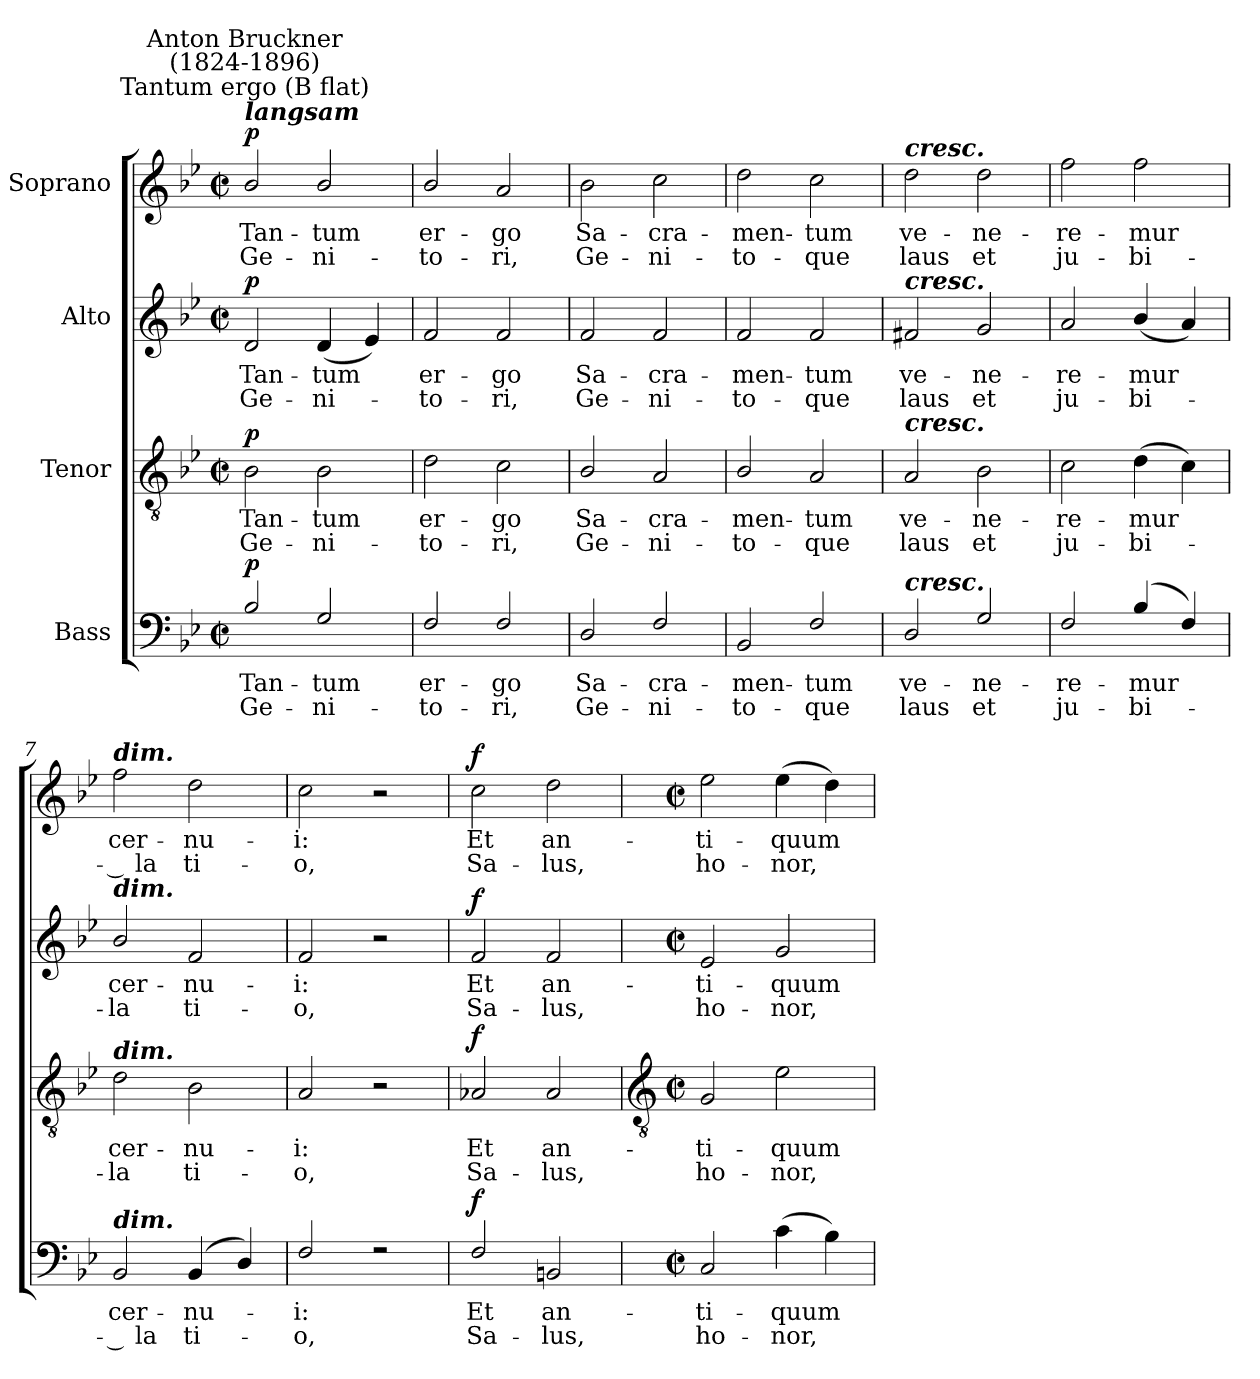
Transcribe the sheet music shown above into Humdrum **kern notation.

**kern	**text	**text	**dynam	**kern	**text	**text	**dynam	**kern	**text	**text	**dynam	**kern	**text	**text	**dynam
*part4	*part4	*part4	*part4	*part3	*part3	*part3	*part3	*part2	*part2	*part2	*part2	*part1	*part1	*part1	*part1
*staff4	*staff4	*staff4	*staff4	*staff3	*staff3	*staff3	*staff3	*staff2	*staff2	*staff2	*staff2	*staff1	*staff1	*staff1	*staff1
*I"Bass	*	*	*	*I"Tenor	*	*	*	*I"Alto	*	*	*	*I"Soprano	*	*	*
*clefF4	*	*	*	*clefGv2	*	*	*	*clefG2	*	*	*	*clefG2	*	*	*
*k[b-e-]	*	*	*	*k[b-e-]	*	*	*	*k[b-e-]	*	*	*	*k[b-e-]	*	*	*
*B-:	*	*	*	*B-:	*	*	*	*B-:	*	*	*	*B-:	*	*	*
*M2/2	*	*	*	*M2/2	*	*	*	*M2/2	*	*	*	*M2/2	*	*	*
*met(c|)	*	*	*	*met(c|)	*	*	*	*met(c|)	*	*	*	*met(c|)	*	*	*
=1	=1	=1	=1	=1	=1	=1	=1	=1	=1	=1	=1	=1	=1	=1	=1
!	!	!	!	!	!	!	!	!	!	!	!	!LO:TX:a:Bi:t=langsam	!	!	!
!	!	!	!	!	!	!	!	!	!	!	!	!LO:TX:a:cj:t=Tantum ergo (B flat)	!	!	!
!	!	!	!	!	!	!	!	!	!	!	!	!LO:TX:a:cj:t=Anton Bruckner\n(1824-1896)	!	!	!
!	!LO:LY:b	!LO:LY:b	!LO:DY:b	!	!LO:LY:b	!LO:LY:b	!LO:DY:b	!	!LO:LY:b	!LO:LY:b	!LO:DY:b	!	!LO:LY:b	!LO:LY:b	!LO:DY:b
*^	*	*	*	*	*	*	*	*	*	*	*	*	*	*	*
2B-	1ryy	Tan-	-Ge-	p	2B-	Tan-	-Ge-	p	2d	Tan-	-Ge-	p	2b-/	Tan-	-Ge-	p
!	!	!LO:LY:b	!LO:LY:b	!	!	!LO:LY:b	!LO:LY:b	!	!	!LO:LY:b	!LO:LY:b	!	!	!LO:LY:b	!LO:LY:b	!
2G	.	-tum	ni-	.	2B-	-tum	ni-	.	(<4d	-tum	ni-	.	2b-/	-tum	ni-	.
.	.	.	.	.	.	.	.	.	4e-)	.	.	.	.	.	.	.
=2	=2	=2	=2	=2	=2	=2	=2	=2	=2	=2	=2	=2	=2	=2	=2	=2
!	!	!LO:LY:b	!LO:LY:b	!	!	!LO:LY:b	!LO:LY:b	!	!	!LO:LY:b	!LO:LY:b	!	!	!LO:LY:b	!LO:LY:b	!
2F	1ryy	-er-	-to-	.	2d	-er-	-to-	.	2f	er-	-to-	.	2b-/	-er-	-to-	.
!	!	!LO:LY:b	!LO:LY:b	!	!	!LO:LY:b	!LO:LY:b	!	!	!LO:LY:b	!LO:LY:b	!	!	!LO:LY:b	!LO:LY:b	!
2F	.	-go	ri,	.	2c	-go	ri,	.	2f	-go	ri,	.	2a	-go	ri,	.
=3	=3	=3	=3	=3	=3	=3	=3	=3	=3	=3	=3	=3	=3	=3	=3	=3
!	!	!LO:LY:b	!LO:LY:b	!	!	!LO:LY:b	!LO:LY:b	!	!	!LO:LY:b	!LO:LY:b	!	!	!LO:LY:b	!LO:LY:b	!
2D	1ryy	Sa-	-Ge-	.	2B-/	Sa-	-Ge-	.	2f	Sa-	-Ge-	.	2b-	Sa-	-Ge-	.
!	!	!LO:LY:b	!LO:LY:b	!	!	!LO:LY:b	!LO:LY:b	!	!	!LO:LY:b	!LO:LY:b	!	!	!LO:LY:b	!LO:LY:b	!
2F	.	-cra-	-ni-	.	2A	-cra-	-ni-	.	2f	-cra-	-ni-	.	2cc	-cra-	-ni-	.
=4	=4	=4	=4	=4	=4	=4	=4	=4	=4	=4	=4	=4	=4	=4	=4	=4
!	!	!LO:LY:b	!LO:LY:b	!	!	!LO:LY:b	!LO:LY:b	!	!	!LO:LY:b	!LO:LY:b	!	!	!LO:LY:b	!LO:LY:b	!
2BB-	1ryy	-men-	-to-	.	2B-/	-men-	-to-	.	2f	-men-	-to-	.	2dd	-men-	-to-	.
!	!	!LO:LY:b	!LO:LY:b	!	!	!LO:LY:b	!LO:LY:b	!	!	!LO:LY:b	!LO:LY:b	!	!	!LO:LY:b	!LO:LY:b	!
2F	.	-tum	que	.	2A	-tum	que	.	2f	-tum	que	.	2cc	-tum	que	.
=5	=5	=5	=5	=5	=5	=5	=5	=5	=5	=5	=5	=5	=5	=5	=5	=5
!	!	!	!	!	!	!	!	!	!	!	!	!	!LO:TX:a:Bi:t=cresc.	!	!	!
!	!	!	!	!	!	!	!	!	!LO:TX:a:Bi:t=cresc.	!	!	!	!	!	!	!
!	!	!	!	!	!LO:TX:a:Bi:t=cresc.	!	!	!	!	!	!	!	!	!	!	!
!LO:TX:a:Bi:t=cresc.	!	!	!	!	!	!	!	!	!	!	!	!	!	!	!	!
!	!	!LO:LY:b	!LO:LY:b	!	!	!LO:LY:b	!LO:LY:b	!	!	!LO:LY:b	!LO:LY:b	!	!	!LO:LY:b	!LO:LY:b	!
2D	1ryy	ve-	-laus	.	2A	ve-	-laus	.	2f#X	ve-	-laus	.	2dd	ve-	-laus	.
!	!	!LO:LY:b	!LO:LY:b	!	!	!LO:LY:b	!LO:LY:b	!	!	!LO:LY:b	!LO:LY:b	!	!	!LO:LY:b	!LO:LY:b	!
2G	.	ne-	-et	.	2B-	ne-	-et	.	2g	ne-	-et	.	2dd	ne-	-et	.
=6	=6	=6	=6	=6	=6	=6	=6	=6	=6	=6	=6	=6	=6	=6	=6	=6
!	!	!LO:LY:b	!LO:LY:b	!	!	!LO:LY:b	!LO:LY:b	!	!	!LO:LY:b	!LO:LY:b	!	!	!LO:LY:b	!LO:LY:b	!
2F	1ryy	re-	-ju-	.	2c	re-	-ju-	.	2a	re-	-ju-	.	2ff	re-	-ju-	.
!	!	!LO:LY:b	!LO:LY:b	!	!	!LO:LY:b	!LO:LY:b	!	!	!LO:LY:b	!LO:LY:b	!	!	!LO:LY:b	!LO:LY:b	!
(>4B-	.	-mur	bi-	.	(>4d	-mur	bi-	.	(<4b-/	-mur	bi-	.	2ff	-mur	bi-	.
4F)	.	.	.	.	4c)	.	.	.	4a)	.	.	.	.	.	.	.
=7	=7	=7	=7	=7	=7	=7	=7	=7	=7	=7	=7	=7	=7	=7	=7	=7
!	!	!	!	!	!	!	!	!	!	!	!	!	!LO:TX:a:Bi:t=dim.	!	!	!
!	!	!	!	!	!	!	!	!	!LO:TX:a:Bi:t=dim.	!	!	!	!	!	!	!
!	!	!	!	!	!LO:TX:a:Bi:t=dim.	!	!	!	!	!	!	!	!	!	!	!
!LO:TX:a:Bi:t=dim.	!	!	!	!	!	!	!	!	!	!	!	!	!	!	!	!
!	!	!LO:LY:b	!LO:LY:b	!	!	!LO:LY:b	!LO:LY:b	!	!	!LO:LY:b	!LO:LY:b	!	!	!LO:LY:b	!LO:LY:b	!
2BB-	1ryy	-cer-	-­ la	.	2d	cer-	-la	.	2b-/	cer-	-la	.	2ff	-cer-	-­ la	.
!	!	!LO:LY:b	!LO:LY:b	!	!	!LO:LY:b	!LO:LY:b	!	!	!LO:LY:b	!LO:LY:b	!	!	!LO:LY:b	!LO:LY:b	!
(<4BB-	.	nu-	-ti-	.	2B-	nu-	-ti-	.	2f	nu-	-ti-	.	2dd	nu-	-ti-	.
4D)	.	.	.	.	.	.	.	.	.	.	.	.	.	.	.	.
=8	=8	=8	=8	=8	=8	=8	=8	=8	=8	=8	=8	=8	=8	=8	=8	=8
!	!	!LO:LY:b	!LO:LY:b	!	!	!LO:LY:b	!LO:LY:b	!	!	!LO:LY:b	!LO:LY:b	!	!	!LO:LY:b	!LO:LY:b	!
2F	1ryy	-i:	o,	.	2A	-i:	o,	.	2f	-i:	o,	.	2cc	-i:	o,	.
2r	.	.	.	.	2r	.	.	.	2r	.	.	.	2r	.	.	.
=9	=9	=9	=9	=9	=9	=9	=9	=9	=9	=9	=9	=9	=9	=9	=9	=9
!	!	!LO:LY:b	!LO:LY:b	!LO:DY:b	!	!LO:LY:b	!LO:LY:b	!LO:DY:b	!	!LO:LY:b	!LO:LY:b	!LO:DY:b	!	!LO:LY:b	!LO:LY:b	!LO:DY:b
2F	1ryy	Et	Sa-	f	2A-X	Et	Sa-	f	2f	Et	Sa-	f	2cc	Et	Sa-	f
!	!	!LO:LY:b	!LO:LY:b	!	!	!LO:LY:b	!LO:LY:b	!	!	!LO:LY:b	!LO:LY:b	!	!	!LO:LY:b	!LO:LY:b	!
2BBn	.	-an-	-lus,	.	2A-	-an-	-lus,	.	2f	-an-	-lus,	.	2dd	-an-	-lus,	.
*v	*v	*	*	*	*	*	*	*	*	*	*	*	*	*	*	*
!!LO:LB:g=z
=10	=10	=10	=10	=10	=10	=10	=10	=10	=10	=10	=10	=10	=10	=10	=10
*	*	*	*	*clefGv2	*	*	*	*	*	*	*	*	*	*	*
*M2/2	*	*	*	*M2/2	*	*	*	*M2/2	*	*	*	*M2/2	*	*	*
*met(c|)	*	*	*	*met(c|)	*	*	*	*met(c|)	*	*	*	*met(c|)	*	*	*
!	!LO:LY:b	!LO:LY:b	!	!	!LO:LY:b	!LO:LY:b	!	!	!LO:LY:b	!LO:LY:b	!	!	!LO:LY:b	!LO:LY:b	!
2C	ti-	-ho-	.	2G	ti-	-ho-	.	2e-	ti-	-ho-	.	2ee-	ti-	-ho-	.
!	!LO:LY:b	!LO:LY:b	!	!	!LO:LY:b	!LO:LY:b	!	!	!LO:LY:b	!LO:LY:b	!	!	!LO:LY:b	!LO:LY:b	!
(>4c	-quum	nor,	.	2e-	-quum	nor,	.	2g	-quum	nor,	.	(>4ee-	-quum	nor,	.
4B-)	.	.	.	.	.	.	.	.	.	.	.	4dd)	.	.	.
=	=	=	=	=	=	=	=	=	=	=	=	=	=	=	=
*-	*-	*-	*-	*-	*-	*-	*-	*-	*-	*-	*-	*-	*-	*-	*-
